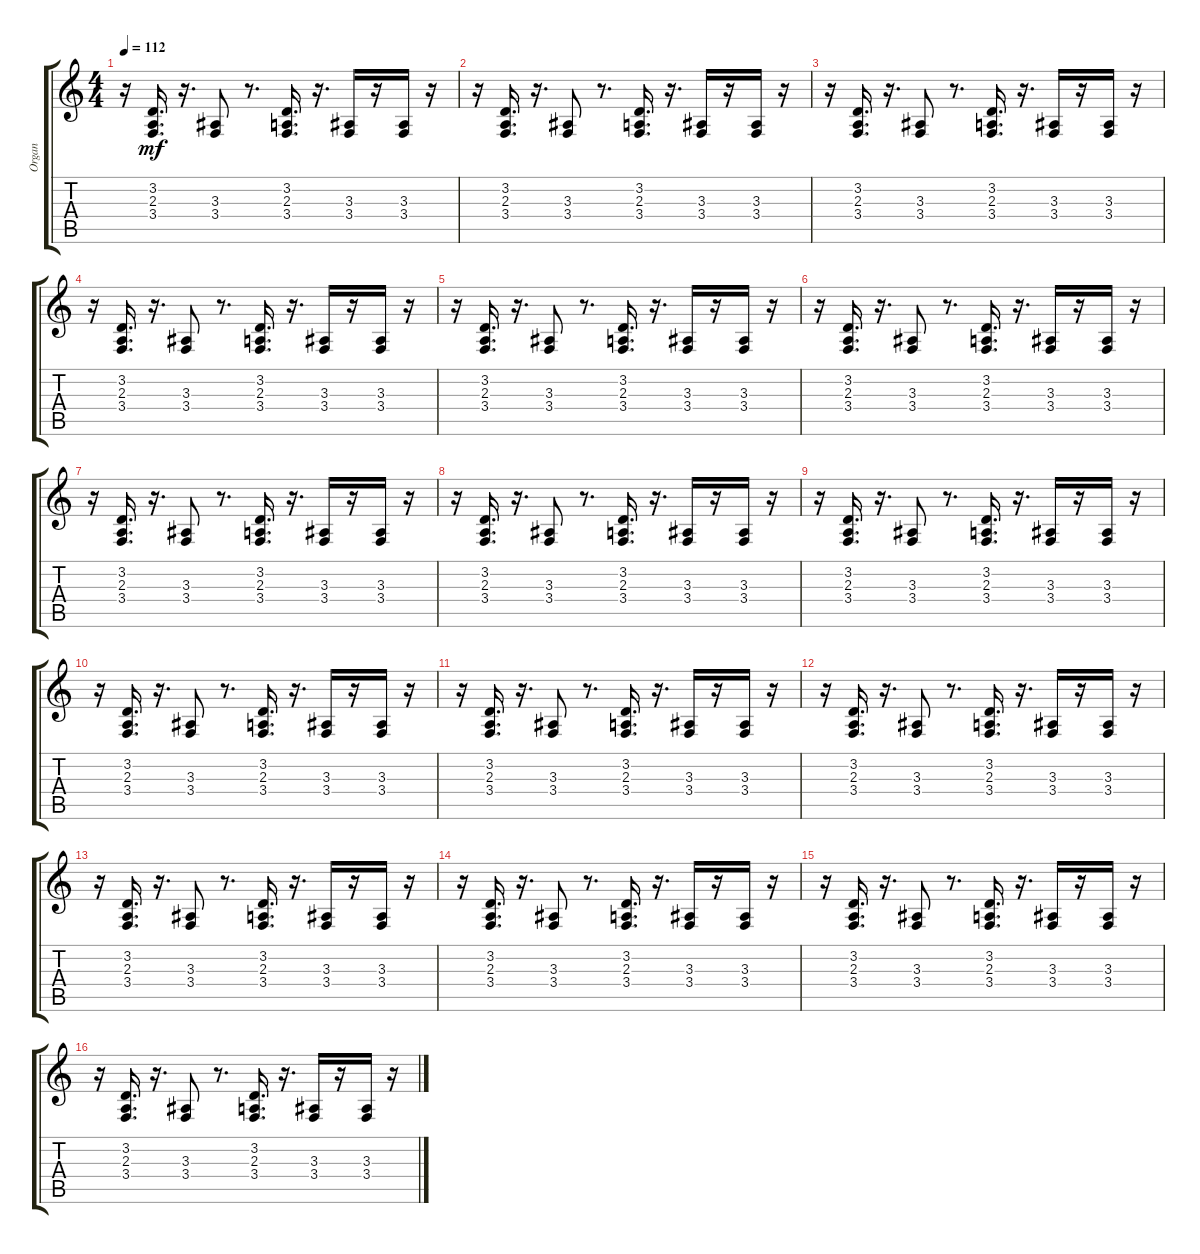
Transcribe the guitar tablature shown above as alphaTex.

\track ("Organ" "Organ") {instrument rockorgan}
\staff {score tabs}
\tuning (E4 B3 G3 D3 A2 E2) {hide}
\ts (4 4)
\tempo 112
\clef g2
\ks c
r.16{dy mf} (3.2 2.3 3.4).16{d} r.16{d} (3.3 3.4).8 r.8{d} (3.2 2.3 3.4).16{d} r.16{d} (3.3 3.4).16 r.16 (3.3 3.4).16 r.16 |
r.16 (3.2 2.3 3.4).16{d} r.16{d} (3.3 3.4).8 r.8{d} (3.2 2.3 3.4).16{d} r.16{d} (3.3 3.4).16 r.16 (3.3 3.4).16 r.16 |
r.16 (3.2 2.3 3.4).16{d} r.16{d} (3.3 3.4).8 r.8{d} (3.2 2.3 3.4).16{d} r.16{d} (3.3 3.4).16 r.16 (3.3 3.4).16 r.16 |
r.16 (3.2 2.3 3.4).16{d} r.16{d} (3.3 3.4).8 r.8{d} (3.2 2.3 3.4).16{d} r.16{d} (3.3 3.4).16 r.16 (3.3 3.4).16 r.16 |
r.16 (3.2 2.3 3.4).16{d} r.16{d} (3.3 3.4).8 r.8{d} (3.2 2.3 3.4).16{d} r.16{d} (3.3 3.4).16 r.16 (3.3 3.4).16 r.16 |
r.16 (3.2 2.3 3.4).16{d} r.16{d} (3.3 3.4).8 r.8{d} (3.2 2.3 3.4).16{d} r.16{d} (3.3 3.4).16 r.16 (3.3 3.4).16 r.16 |
r.16 (3.2 2.3 3.4).16{d} r.16{d} (3.3 3.4).8 r.8{d} (3.2 2.3 3.4).16{d} r.16{d} (3.3 3.4).16 r.16 (3.3 3.4).16 r.16 |
r.16 (3.2 2.3 3.4).16{d} r.16{d} (3.3 3.4).8 r.8{d} (3.2 2.3 3.4).16{d} r.16{d} (3.3 3.4).16 r.16 (3.3 3.4).16 r.16 |
r.16 (3.2 2.3 3.4).16{d} r.16{d} (3.3 3.4).8 r.8{d} (3.2 2.3 3.4).16{d} r.16{d} (3.3 3.4).16 r.16 (3.3 3.4).16 r.16 |
r.16 (3.2 2.3 3.4).16{d} r.16{d} (3.3 3.4).8 r.8{d} (3.2 2.3 3.4).16{d} r.16{d} (3.3 3.4).16 r.16 (3.3 3.4).16 r.16 |
r.16 (3.2 2.3 3.4).16{d} r.16{d} (3.3 3.4).8 r.8{d} (3.2 2.3 3.4).16{d} r.16{d} (3.3 3.4).16 r.16 (3.3 3.4).16 r.16 |
r.16 (3.2 2.3 3.4).16{d} r.16{d} (3.3 3.4).8 r.8{d} (3.2 2.3 3.4).16{d} r.16{d} (3.3 3.4).16 r.16 (3.3 3.4).16 r.16 |
r.16 (3.2 2.3 3.4).16{d} r.16{d} (3.3 3.4).8 r.8{d} (3.2 2.3 3.4).16{d} r.16{d} (3.3 3.4).16 r.16 (3.3 3.4).16 r.16 |
r.16 (3.2 2.3 3.4).16{d} r.16{d} (3.3 3.4).8 r.8{d} (3.2 2.3 3.4).16{d} r.16{d} (3.3 3.4).16 r.16 (3.3 3.4).16 r.16 |
r.16 (3.2 2.3 3.4).16{d} r.16{d} (3.3 3.4).8 r.8{d} (3.2 2.3 3.4).16{d} r.16{d} (3.3 3.4).16 r.16 (3.3 3.4).16 r.16 |
r.16 (3.2 2.3 3.4).16{d} r.16{d} (3.3 3.4).8 r.8{d} (3.2 2.3 3.4).16{d} r.16{d} (3.3 3.4).16 r.16 (3.3 3.4).16 r.16
